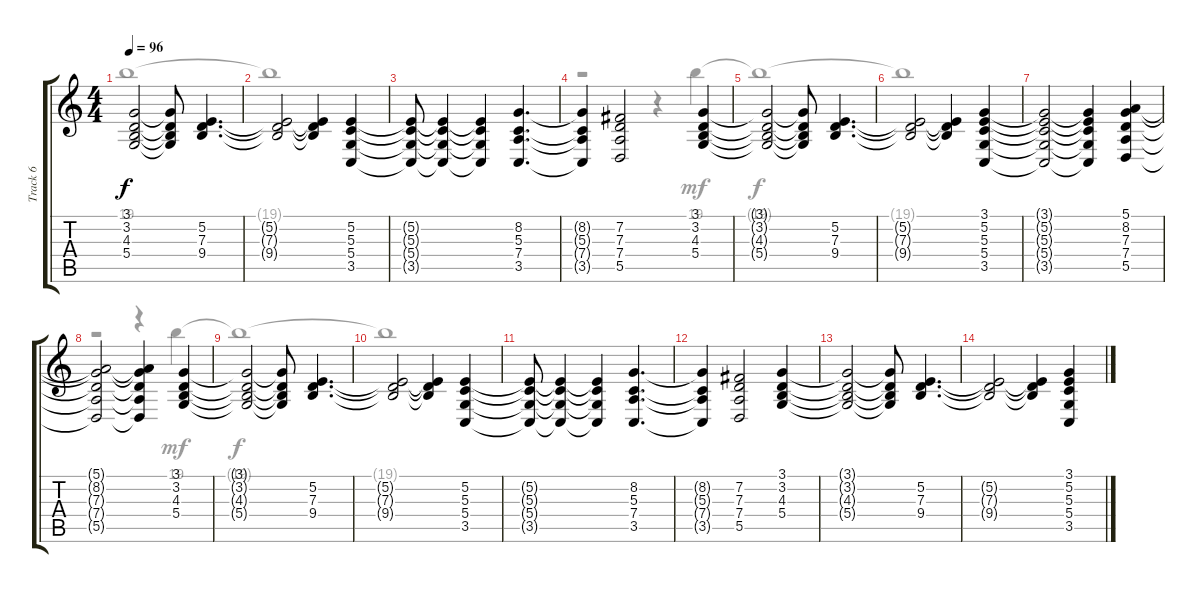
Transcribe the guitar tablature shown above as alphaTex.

\track ("Track 6" "Track 6") {instrument synthstrings1}
\staff {score tabs}
\tuning (E4 B3 G3 D3 A2 E2) {hide}
\voice
\ts (4 4)
\tempo 96
\clef g2
\ks c
(3.1{t} 3.2{t} 4.3{t} 5.4{t}).2{dy f} (3.1{t} 3.2{t} 4.3{t} 5.4{t}).8 (5.2 7.3 9.4).4{d} |
(5.2{t} 7.3{t} 9.4{t}).2 (5.2{t} 7.3{t} 9.4{t}).4 (5.2 5.3 5.4 3.5).4 |
(5.2{t} 5.3{t} 5.4{t} 3.5{t}).8 (5.2{t} 5.3{t} 5.4{t} 3.5{t}).4 (5.2{t} 5.3{t} 5.4{t} 3.5{t}).4 (8.2 5.3 7.4 3.5).4{d} |
(8.2{t} 5.3{t} 7.4{t} 3.5{t}).4 (7.2 7.3 7.4 5.5).2 (3.1 3.2 4.3 5.4).4 |
(3.1{t} 3.2{t} 4.3{t} 5.4{t}).2 (3.1{t} 3.2{t} 4.3{t} 5.4{t}).8 (5.2 7.3 9.4).4{d} |
(5.2{t} 7.3{t} 9.4{t}).2 (5.2{t} 7.3{t} 9.4{t}).4 (3.1 5.2 5.3 5.4 3.5).4 |
(3.1{t} 5.2{t} 5.3{t} 5.4{t} 3.5{t}).2 (3.1{t} 5.2{t} 5.3{t} 5.4{t} 3.5{t}).4 (5.1 8.2 7.3 7.4 5.5).4 |
(5.1{t} 8.2{t} 7.3{t} 7.4{t} 5.5{t}).2 (5.1{t} 8.2{t} 7.3{t} 7.4{t} 5.5{t}).4 (3.1 3.2 4.3 5.4).4 |
(3.1{t} 3.2{t} 4.3{t} 5.4{t}).2 (3.1{t} 3.2{t} 4.3{t} 5.4{t}).8 (5.2 7.3 9.4).4{d} |
(5.2{t} 7.3{t} 9.4{t}).2 (5.2{t} 7.3{t} 9.4{t}).4 (5.2 5.3 5.4 3.5).4 |
(5.2{t} 5.3{t} 5.4{t} 3.5{t}).8 (5.2{t} 5.3{t} 5.4{t} 3.5{t}).4 (5.2{t} 5.3{t} 5.4{t} 3.5{t}).4 (8.2 5.3 7.4 3.5).4{d} |
(8.2{t} 5.3{t} 7.4{t} 3.5{t}).4 (7.2 7.3 7.4 5.5).2 (3.1 3.2 4.3 5.4).4 |
(3.1{t} 3.2{t} 4.3{t} 5.4{t}).2 (3.1{t} 3.2{t} 4.3{t} 5.4{t}).8 (5.2 7.3 9.4).4{d} |
(5.2{t} 7.3{t} 9.4{t}).2 (5.2{t} 7.3{t} 9.4{t}).4 (3.1 5.2 5.3 5.4 3.5).4
\voice
\clef g2
\ottava regular
\simile none
\ks c
19.1{t}.1{dy f} |
19.1{t}.1 |
|
r.2 r.4 19.1.4{dy mf} |
19.1{t}.1{dy f} |
19.1{t}.1 |
|
r.2 r.4 19.1.4{dy mf} |
19.1{t}.1{dy f} |
19.1{t}.1 |
|
|
|
